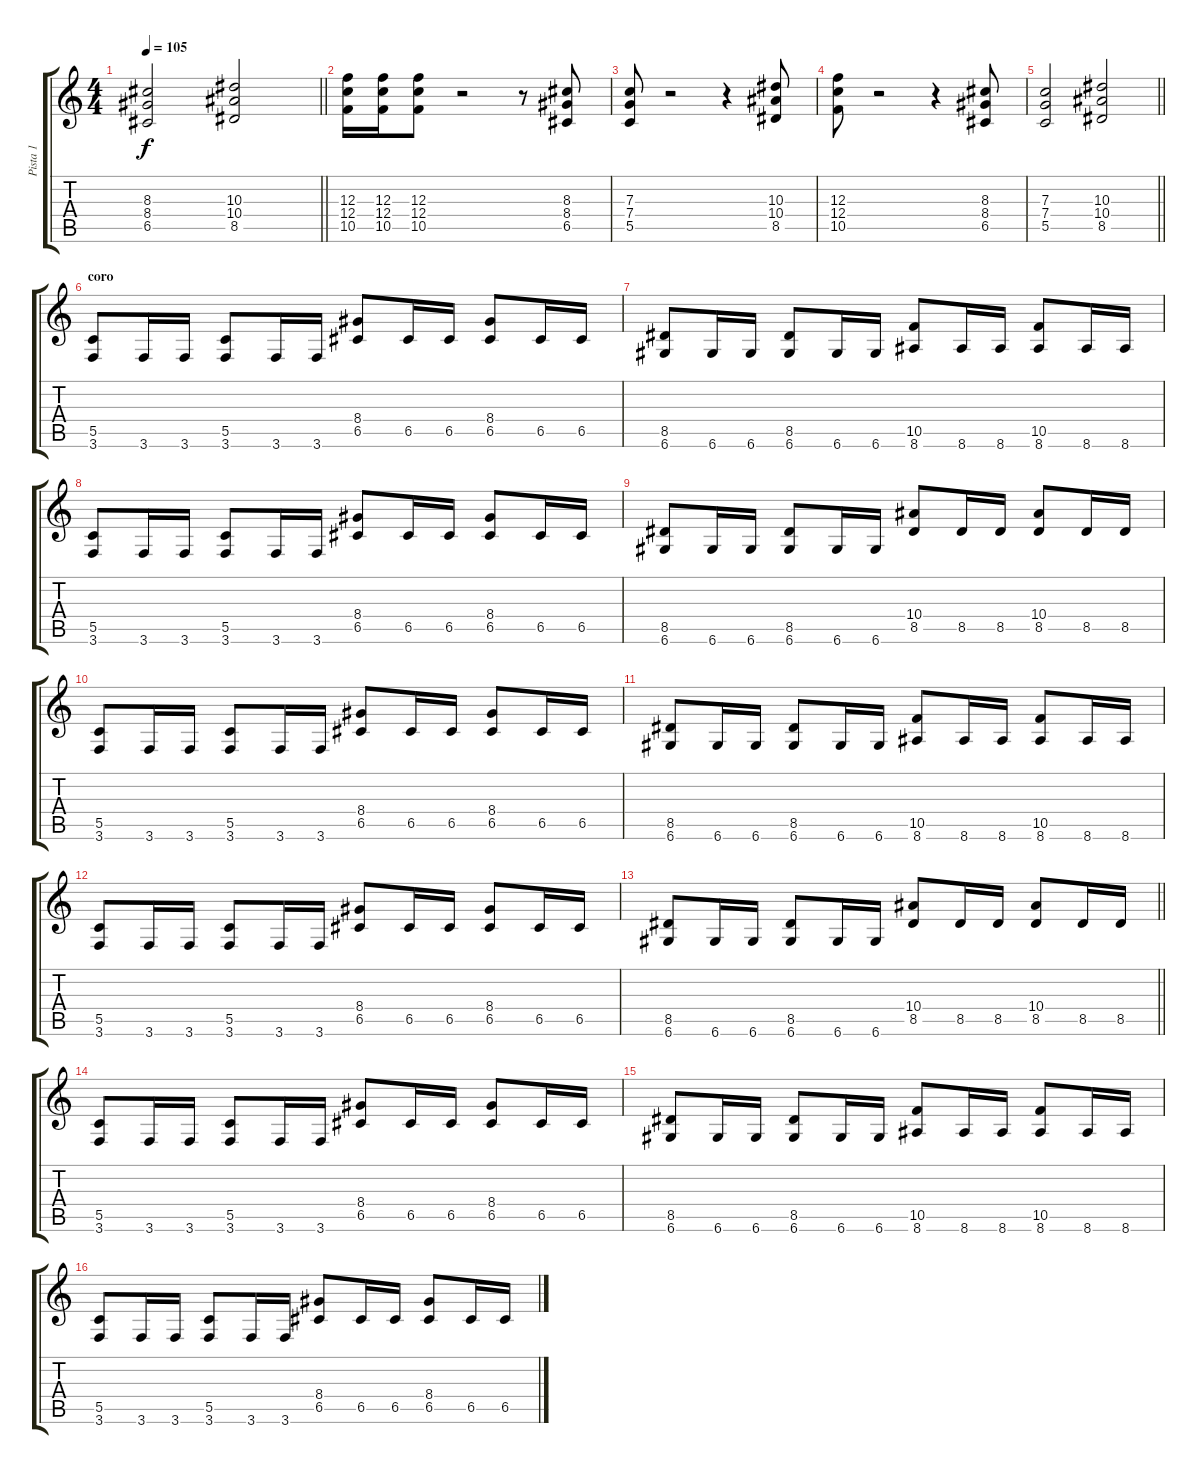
\track ("Pista 1" "Pista 1") {instrument distortionguitar}
\staff {score tabs}
\tuning (D4 A3 F3 C3 G2 D2) {hide}
\ts (4 4)
\tempo 105
\clef g2
\barLineRight lightlight
\ks c
(8.3 8.4 6.5).2{dy f} (10.3 10.4 8.5).2 |
(12.3 12.4 10.5).16 (12.3 12.4 10.5).16 (12.3 12.4 10.5).8 r.2 r.8 (8.3 8.4 6.5).8 |
(7.3 7.4 5.5).8 r.2 r.4 (10.3 10.4 8.5).8 |
(12.3 12.4 10.5).8 r.2 r.4 (8.3 8.4 6.5).8 |
\barLineRight lightlight
(7.3 7.4 5.5).2 (10.3 10.4 8.5).2 |
\section ("" "coro")
(5.5 3.6).8 3.6.16 3.6.16 (5.5 3.6).8 3.6.16 3.6.16 (8.4 6.5).8 6.5.16 6.5.16 (8.4 6.5).8 6.5.16 6.5.16 |
(8.5 6.6).8 6.6.16 6.6.16 (8.5 6.6).8 6.6.16 6.6.16 (10.5 8.6).8 8.6.16 8.6.16 (10.5 8.6).8 8.6.16 8.6.16 |
(5.5 3.6).8 3.6.16 3.6.16 (5.5 3.6).8 3.6.16 3.6.16 (8.4 6.5).8 6.5.16 6.5.16 (8.4 6.5).8 6.5.16 6.5.16 |
(8.5 6.6).8 6.6.16 6.6.16 (8.5 6.6).8 6.6.16 6.6.16 (10.4 8.5).8 8.5.16 8.5.16 (10.4 8.5).8 8.5.16 8.5.16 |
(5.5 3.6).8 3.6.16 3.6.16 (5.5 3.6).8 3.6.16 3.6.16 (8.4 6.5).8 6.5.16 6.5.16 (8.4 6.5).8 6.5.16 6.5.16 |
(8.5 6.6).8 6.6.16 6.6.16 (8.5 6.6).8 6.6.16 6.6.16 (10.5 8.6).8 8.6.16 8.6.16 (10.5 8.6).8 8.6.16 8.6.16 |
(5.5 3.6).8 3.6.16 3.6.16 (5.5 3.6).8 3.6.16 3.6.16 (8.4 6.5).8 6.5.16 6.5.16 (8.4 6.5).8 6.5.16 6.5.16 |
\barLineRight lightlight
(8.5 6.6).8 6.6.16 6.6.16 (8.5 6.6).8 6.6.16 6.6.16 (10.4 8.5).8 8.5.16 8.5.16 (10.4 8.5).8 8.5.16 8.5.16 |
(5.5 3.6).8 3.6.16 3.6.16 (5.5 3.6).8 3.6.16 3.6.16 (8.4 6.5).8 6.5.16 6.5.16 (8.4 6.5).8 6.5.16 6.5.16 |
(8.5 6.6).8 6.6.16 6.6.16 (8.5 6.6).8 6.6.16 6.6.16 (10.5 8.6).8 8.6.16 8.6.16 (10.5 8.6).8 8.6.16 8.6.16 |
(5.5 3.6).8 3.6.16 3.6.16 (5.5 3.6).8 3.6.16 3.6.16 (8.4 6.5).8 6.5.16 6.5.16 (8.4 6.5).8 6.5.16 6.5.16
